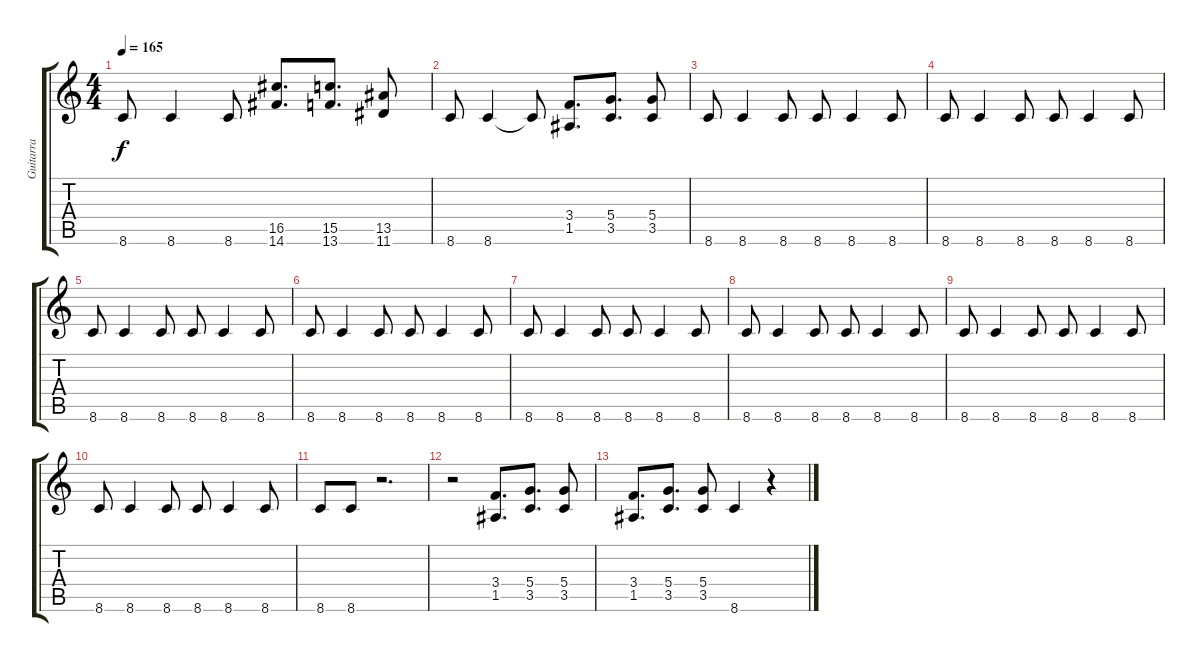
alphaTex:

\track ("Guitarra" "Guitarra") {instrument distortionguitar}
\staff {score tabs}
\tuning (E4 B3 G3 D3 A2 E2) {hide}
\ts (4 4)
\tempo 165
\clef g2
\ks c
8.6.8{dy f} 8.6.4 8.6.8 (16.5 14.6).8{d} (15.5 13.6).8{d} (13.5 11.6).8 |
8.6.8 8.6.4 8.6{t}.8 (3.4 1.5).8{d} (5.4 3.5).8{d} (5.4 3.5).8 |
8.6.8 8.6.4 8.6.8 8.6.8 8.6.4 8.6.8 |
8.6.8 8.6.4 8.6.8 8.6.8 8.6.4 8.6.8 |
8.6.8 8.6.4 8.6.8 8.6.8 8.6.4 8.6.8 |
8.6.8 8.6.4 8.6.8 8.6.8 8.6.4 8.6.8 |
8.6.8 8.6.4 8.6.8 8.6.8 8.6.4 8.6.8 |
8.6.8 8.6.4 8.6.8 8.6.8 8.6.4 8.6.8 |
8.6.8 8.6.4 8.6.8 8.6.8 8.6.4 8.6.8 |
8.6.8 8.6.4 8.6.8 8.6.8 8.6.4 8.6.8 |
8.6.8 8.6.8 r.2{d} |
r.2 (3.4 1.5).8{d} (5.4 3.5).8{d} (5.4 3.5).8 |
(3.4 1.5).8{d} (5.4 3.5).8{d} (5.4 3.5).8 8.6.4 r.4
